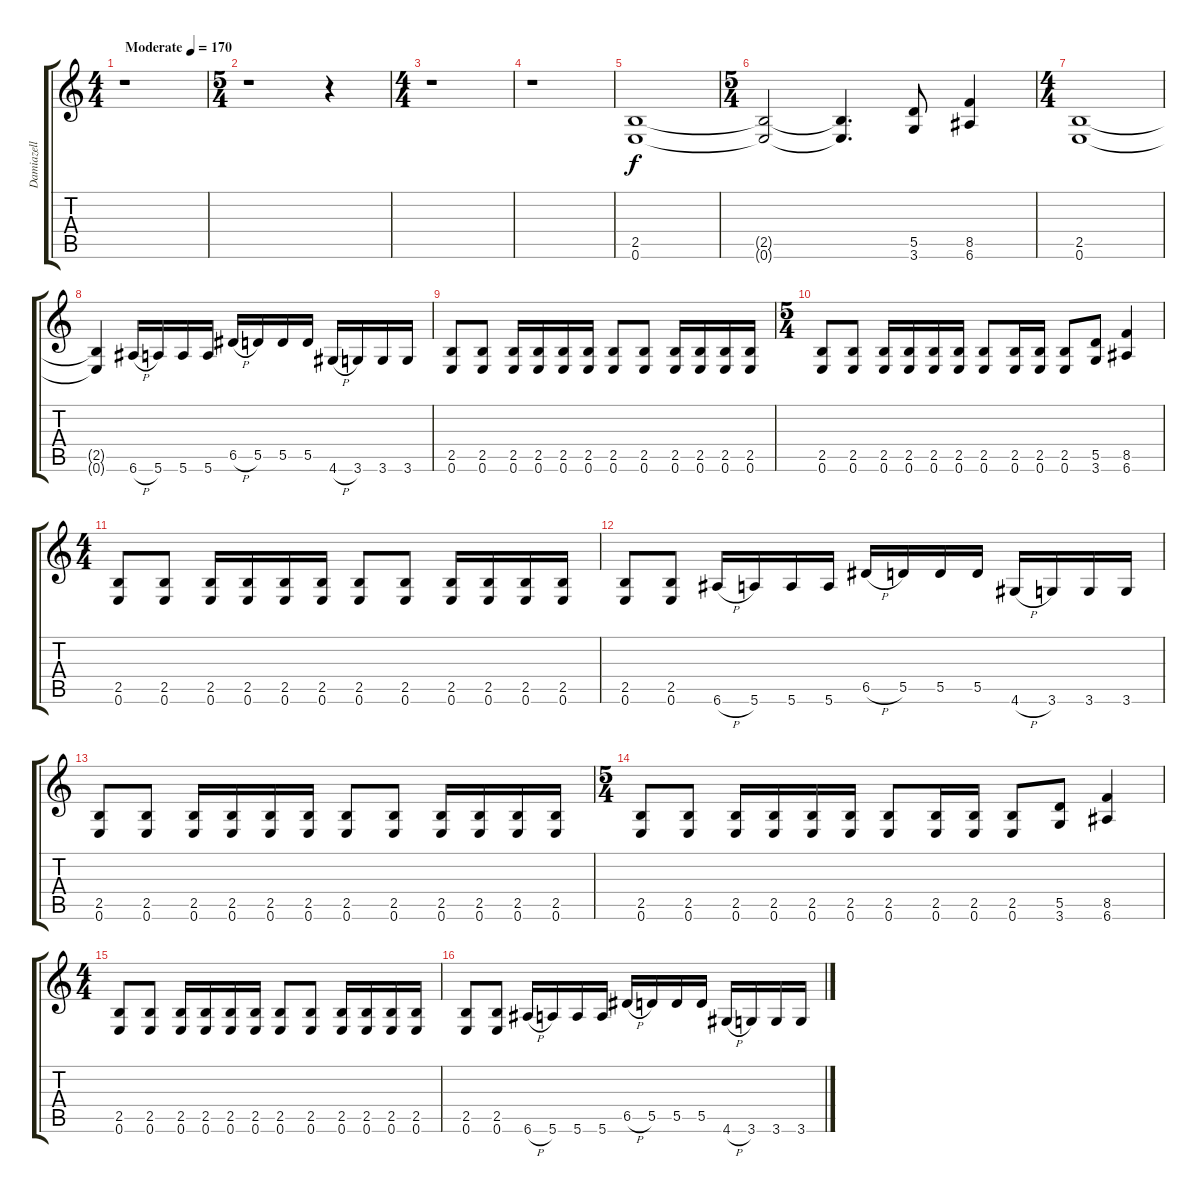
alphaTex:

\track ("Damiazell" "Damiazell") {instrument distortionguitar}
\staff {score tabs}
\tuning (E4 B3 G3 D3 A2 E2) {hide}
\ts (4 4)
\tempo (170 "Moderate")
\clef g2
\ks c
r.1{dy f instrument distortionguitar} |
\ts (5 4)
r.1 r.4 |
\ts (4 4)
r.1 |
r.1 |
(2.5 0.6).1 |
\ts (5 4)
(2.5{t} 0.6{t}).2 (2.5{t} 0.6{t}).4{d} (5.5 3.6).8 (8.5 6.6).4 |
\ts (4 4)
(2.5 0.6).1 |
(2.5{t} 0.6{t}).4 6.6{h}.16 5.6.16 5.6.16 5.6.16 6.5{h}.16 5.5.16 5.5.16 5.5.16 4.6{h}.16 3.6.16 3.6.16 3.6.16 |
(2.5 0.6).8 (2.5 0.6).8 (2.5 0.6).16 (2.5 0.6).16 (2.5 0.6).16 (2.5 0.6).16 (2.5 0.6).8 (2.5 0.6).8 (2.5 0.6).16 (2.5 0.6).16 (2.5 0.6).16 (2.5 0.6).16 |
\ts (5 4)
(2.5 0.6).8 (2.5 0.6).8 (2.5 0.6).16 (2.5 0.6).16 (2.5 0.6).16 (2.5 0.6).16 (2.5 0.6).8 (2.5 0.6).16 (2.5 0.6).16 (2.5 0.6).8 (5.5 3.6).8 (8.5 6.6).4 |
\ts (4 4)
(2.5 0.6).8 (2.5 0.6).8 (2.5 0.6).16 (2.5 0.6).16 (2.5 0.6).16 (2.5 0.6).16 (2.5 0.6).8 (2.5 0.6).8 (2.5 0.6).16 (2.5 0.6).16 (2.5 0.6).16 (2.5 0.6).16 |
(2.5 0.6).8 (2.5 0.6).8 6.6{h}.16 5.6.16 5.6.16 5.6.16 6.5{h}.16 5.5.16 5.5.16 5.5.16 4.6{h}.16 3.6.16 3.6.16 3.6.16 |
(2.5 0.6).8 (2.5 0.6).8 (2.5 0.6).16 (2.5 0.6).16 (2.5 0.6).16 (2.5 0.6).16 (2.5 0.6).8 (2.5 0.6).8 (2.5 0.6).16 (2.5 0.6).16 (2.5 0.6).16 (2.5 0.6).16 |
\ts (5 4)
(2.5 0.6).8 (2.5 0.6).8 (2.5 0.6).16 (2.5 0.6).16 (2.5 0.6).16 (2.5 0.6).16 (2.5 0.6).8 (2.5 0.6).16 (2.5 0.6).16 (2.5 0.6).8 (5.5 3.6).8 (8.5 6.6).4 |
\ts (4 4)
(2.5 0.6).8 (2.5 0.6).8 (2.5 0.6).16 (2.5 0.6).16 (2.5 0.6).16 (2.5 0.6).16 (2.5 0.6).8 (2.5 0.6).8 (2.5 0.6).16 (2.5 0.6).16 (2.5 0.6).16 (2.5 0.6).16 |
(2.5 0.6).8 (2.5 0.6).8 6.6{h}.16 5.6.16 5.6.16 5.6.16 6.5{h}.16 5.5.16 5.5.16 5.5.16 4.6{h}.16 3.6.16 3.6.16 3.6.16
